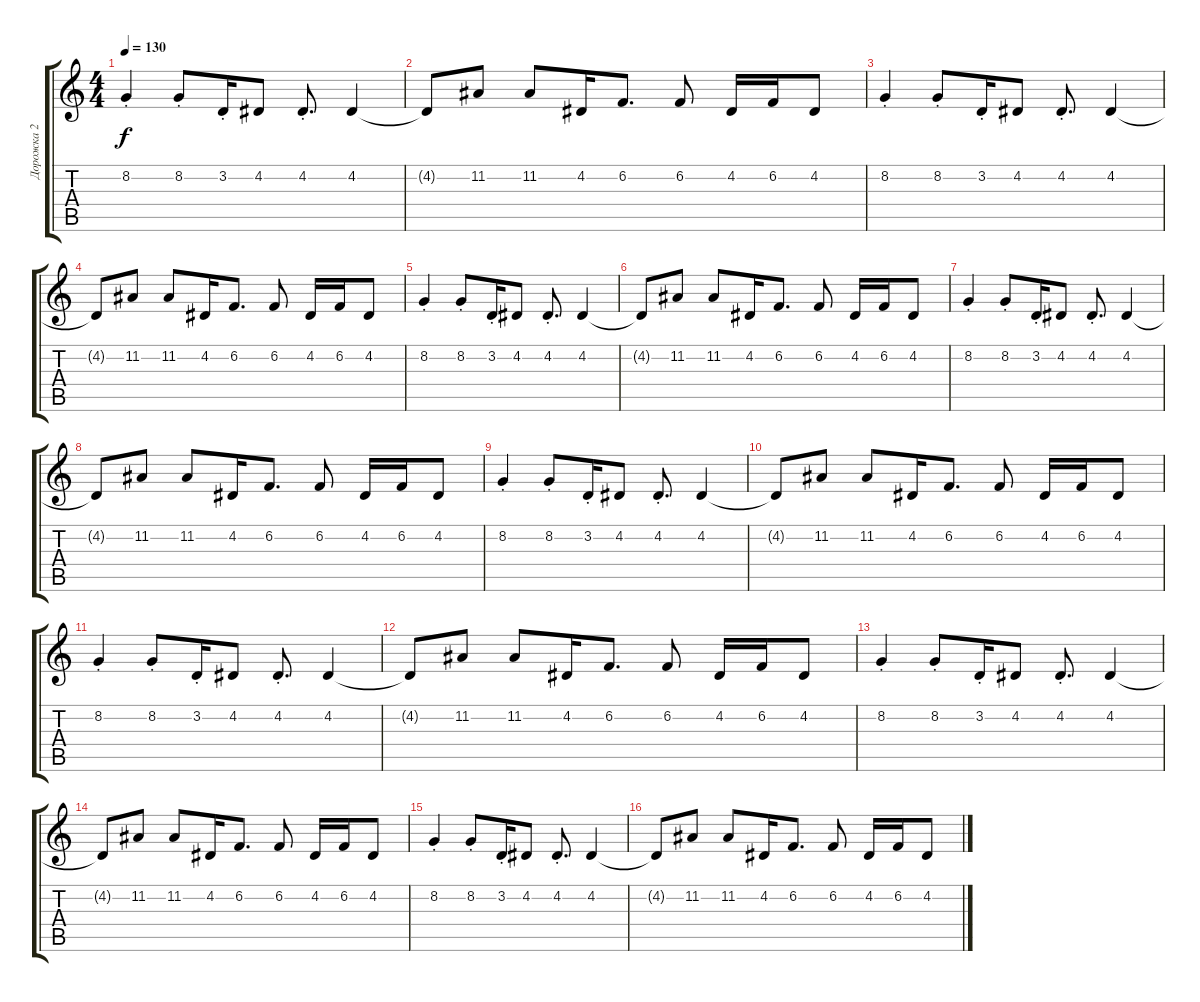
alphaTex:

\track ("Дорожка 2" "Дорожка 2") {instrument marimba}
\staff {score tabs}
\tuning (E4 B3 G3 D3 A2 E2) {hide}
\ts (4 4)
\tempo 130
\clef g2
\ks c
8.2{st}.4{dy f} 8.2{st}.8 3.2{st}.16 4.2.8 4.2{st}.8{d} 4.2.4 |
4.2{t}.8 11.2.8 11.2.8 4.2.16 6.2.8{d} 6.2.8 4.2.16 6.2.16 4.2.8 |
8.2{st}.4 8.2{st}.8 3.2{st}.16 4.2.8 4.2{st}.8{d} 4.2.4 |
4.2{t}.8 11.2.8 11.2.8 4.2.16 6.2.8{d} 6.2.8 4.2.16 6.2.16 4.2.8 |
8.2{st}.4 8.2{st}.8 3.2{st}.16 4.2.8 4.2{st}.8{d} 4.2.4 |
4.2{t}.8 11.2.8 11.2.8 4.2.16 6.2.8{d} 6.2.8 4.2.16 6.2.16 4.2.8 |
8.2{st}.4 8.2{st}.8 3.2{st}.16 4.2.8 4.2{st}.8{d} 4.2.4 |
4.2{t}.8 11.2.8 11.2.8 4.2.16 6.2.8{d} 6.2.8 4.2.16 6.2.16 4.2.8 |
8.2{st}.4 8.2{st}.8 3.2{st}.16 4.2.8 4.2{st}.8{d} 4.2.4 |
4.2{t}.8 11.2.8 11.2.8 4.2.16 6.2.8{d} 6.2.8 4.2.16 6.2.16 4.2.8 |
8.2{st}.4 8.2{st}.8 3.2{st}.16 4.2.8 4.2{st}.8{d} 4.2.4 |
4.2{t}.8 11.2.8 11.2.8 4.2.16 6.2.8{d} 6.2.8 4.2.16 6.2.16 4.2.8 |
8.2{st}.4 8.2{st}.8 3.2{st}.16 4.2.8 4.2{st}.8{d} 4.2.4 |
4.2{t}.8 11.2.8 11.2.8 4.2.16 6.2.8{d} 6.2.8 4.2.16 6.2.16 4.2.8 |
8.2{st}.4 8.2{st}.8 3.2{st}.16 4.2.8 4.2{st}.8{d} 4.2.4 |
4.2{t}.8 11.2.8 11.2.8 4.2.16 6.2.8{d} 6.2.8 4.2.16 6.2.16 4.2.8
